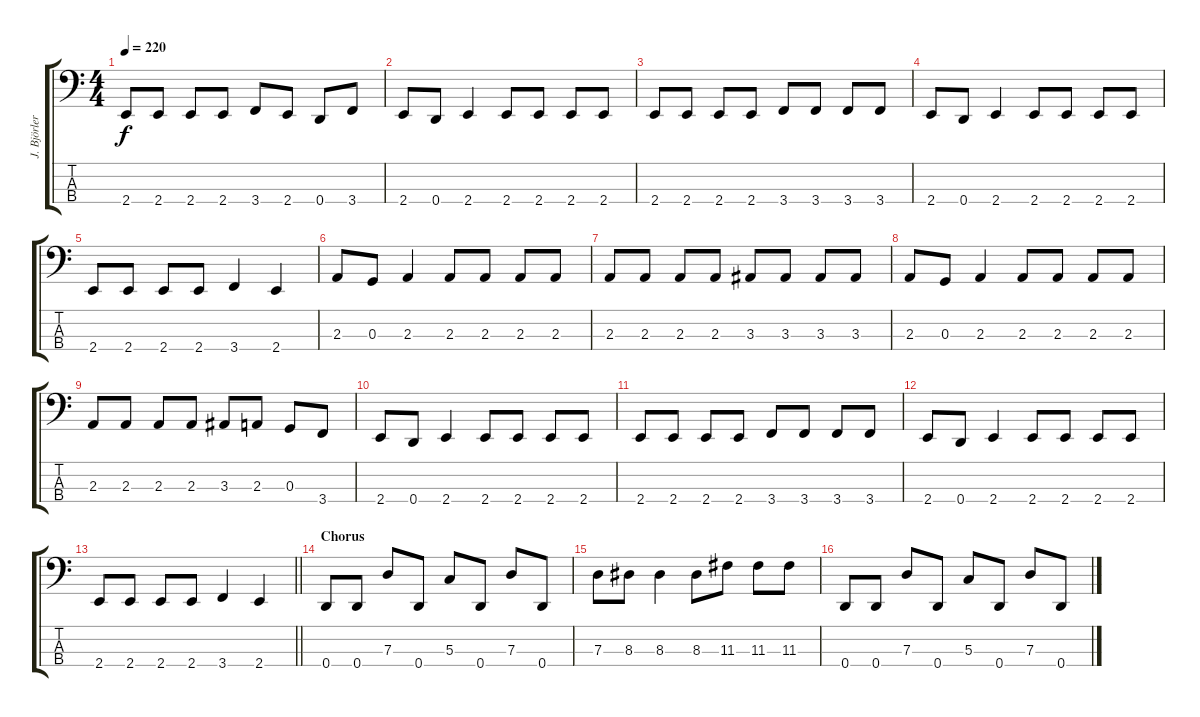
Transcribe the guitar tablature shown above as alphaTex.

\track ("J. Björler" "J. Björler") {instrument electricbassfinger}
\staff {score tabs}
\tuning (F2 C2 G1 D1) {hide}
\ts (4 4)
\tempo 220
\clef f4
\ks c
2.4.8{dy f} 2.4.8 2.4.8 2.4.8 3.4.8 2.4.8 0.4.8 3.4.8 |
2.4.8 0.4.8 2.4.4 2.4.8 2.4.8 2.4.8 2.4.8 |
2.4.8 2.4.8 2.4.8 2.4.8 3.4.8 3.4.8 3.4.8 3.4.8 |
2.4.8 0.4.8 2.4.4 2.4.8 2.4.8 2.4.8 2.4.8 |
2.4.8 2.4.8 2.4.8 2.4.8 3.4.4 2.4.4 |
2.3.8 0.3.8 2.3.4 2.3.8 2.3.8 2.3.8 2.3.8 |
2.3.8 2.3.8 2.3.8 2.3.8 3.3.8 3.3.8 3.3.8 3.3.8 |
2.3.8 0.3.8 2.3.4 2.3.8 2.3.8 2.3.8 2.3.8 |
2.3.8 2.3.8 2.3.8 2.3.8 3.3.8 2.3.8 0.3.8 3.4.8 |
2.4.8 0.4.8 2.4.4 2.4.8 2.4.8 2.4.8 2.4.8 |
2.4.8 2.4.8 2.4.8 2.4.8 3.4.8 3.4.8 3.4.8 3.4.8 |
2.4.8 0.4.8 2.4.4 2.4.8 2.4.8 2.4.8 2.4.8 |
\barLineRight lightlight
2.4.8 2.4.8 2.4.8 2.4.8 3.4.4 2.4.4 |
\section ("" "Chorus")
0.4.8 0.4.8 7.3.8 0.4.8 5.3.8 0.4.8 7.3.8 0.4.8 |
7.3.8 8.3.8 8.3.4 8.3.8 11.3.8 11.3.8 11.3.8 |
0.4.8 0.4.8 7.3.8 0.4.8 5.3.8 0.4.8 7.3.8 0.4.8
